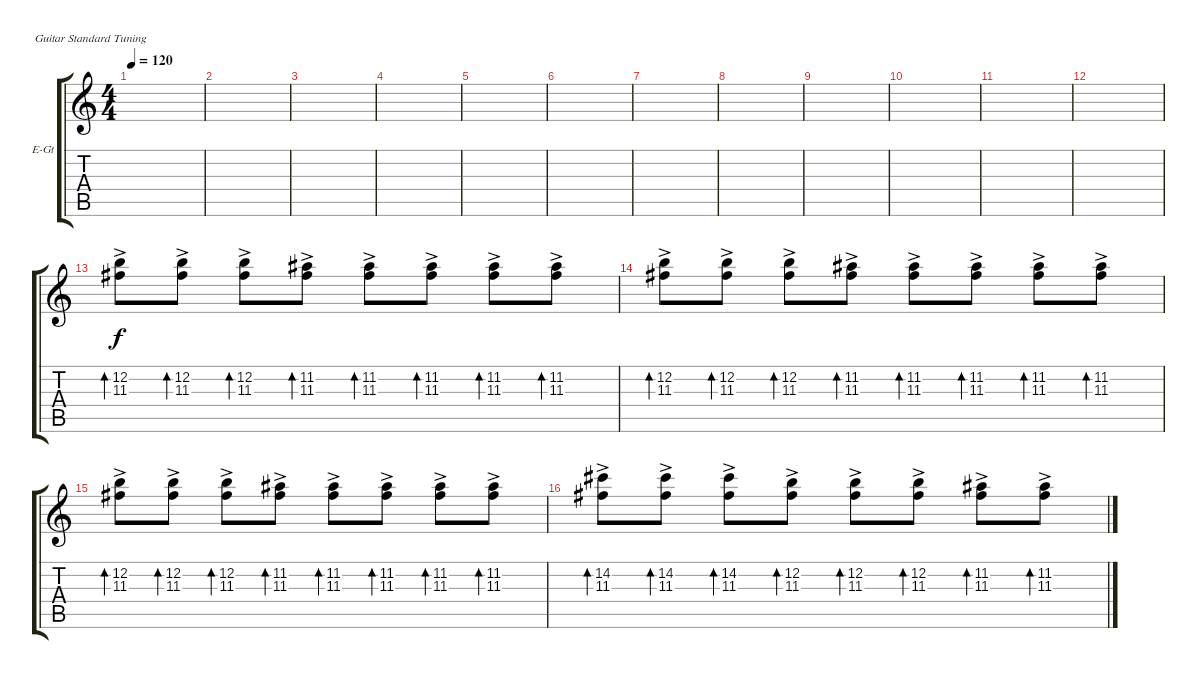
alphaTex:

\defaultSystemsLayout 4
\bracketExtendMode groupsimilarinstruments
\firstSystemTrackNameOrientation horizontal
\otherSystemsTrackNameOrientation horizontal
\track ("Electric Guitar" "E-Gt") {instrument distortionguitar}
\staff {score tabs}
\tuning (E4 B3 G3 D3 A2 E2)
\ts (4 4)
\tempo 120
\clef g2
\scale
0.333333
\ks c
|
\scale
0.333333 |
\scale
0.333333 |
\scale
0.333333 |
\scale
0.333333 |
\scale
0.333333 |
\scale
0.333333 |
\scale
0.333333 |
\scale
0.333333 |
\scale
0.333333 |
\scale
0.333333 |
|
(12.2{ac} 11.3{ac}).8{bd 30} (12.2{ac} 11.3{ac}).8{bd 30} (12.2{ac} 11.3{ac}).8{bd 30} (11.2{ac} 11.3{ac}).8{bd 30} (11.2{ac} 11.3{ac}).8{bd 30} (11.2{ac} 11.3{ac}).8{bd 30} (11.2{ac} 11.3{ac}).8{bd 30} (11.2{ac} 11.3{ac}).8{bd 30} |
(12.2{ac} 11.3{ac}).8{bd 30} (12.2{ac} 11.3{ac}).8{bd 30} (12.2{ac} 11.3{ac}).8{bd 30} (11.2{ac} 11.3{ac}).8{bd 30} (11.2{ac} 11.3{ac}).8{bd 30} (11.2{ac} 11.3{ac}).8{bd 30} (11.2{ac} 11.3{ac}).8{bd 30} (11.2{ac} 11.3{ac}).8{bd 30} |
(12.2{ac} 11.3{ac}).8{bd 30} (12.2{ac} 11.3{ac}).8{bd 30} (12.2{ac} 11.3{ac}).8{bd 30} (11.2{ac} 11.3{ac}).8{bd 30} (11.2{ac} 11.3{ac}).8{bd 30} (11.2{ac} 11.3{ac}).8{bd 30} (11.2{ac} 11.3{ac}).8{bd 30} (11.2{ac} 11.3{ac}).8{bd 30} |
(14.2{ac} 11.3{ac}).8{bd 30} (14.2{ac} 11.3{ac}).8{bd 30} (14.2{ac} 11.3{ac}).8{bd 30} (12.2{ac} 11.3{ac}).8{bd 30} (12.2{ac} 11.3{ac}).8{bd 30} (12.2{ac} 11.3{ac}).8{bd 30} (11.3{ac} 11.2{ac}).8{bd 30} (11.2{ac} 11.3{ac}).8{bd 30}
